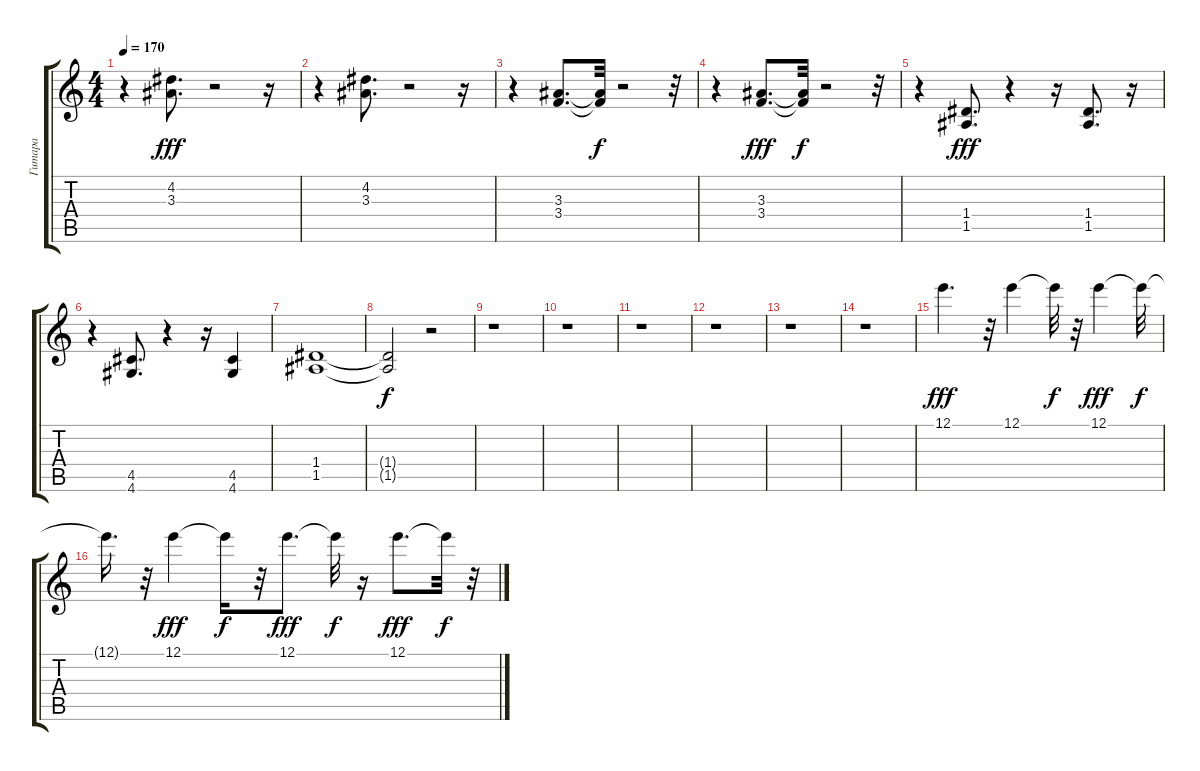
\track ("Гитара" "Гитара") {instrument overdrivenguitar}
\staff {score tabs}
\tuning (E4 B3 G3 D3 A2 E2) {hide}
\ts (4 4)
\tempo 170
\clef g2
\ks c
r.4{dy fff} (4.2 3.3).8{d} r.2 r.16 |
r.4 (4.2 3.3).8{d} r.2 r.16 |
r.4 (3.3 3.4).8{d} (3.3{t} 3.4{t}).32{dy f} r.2 r.32 |
r.4 (3.3 3.4).8{d dy fff} (3.3{t} 3.4{t}).32{dy f} r.2 r.32 |
r.4 (1.4 1.5).8{d dy fff} r.4 r.16 (1.4 1.5).8{d} r.16 |
r.4 (4.5 4.6).8{d} r.4 r.16 (4.5 4.6).4 |
(1.4 1.5).1 |
(1.4{t} 1.5{t}).2{dy f} r.2 |
r.1 |
r.1 |
r.1 |
r.1 |
r.1 |
r.1 |
12.1.4{d dy fff} r.32 12.1.4 12.1{t}.32{dy f} r.32 12.1.4{dy fff} 12.1{t}.32{dy f} |
12.1{t}.16{d} r.32 12.1.4{dy fff} 12.1{t}.16{dy f} r.32 12.1.8{d dy fff} 12.1{t}.32{dy f} r.16 12.1.8{d dy fff} 12.1{t}.32{dy f} r.32
